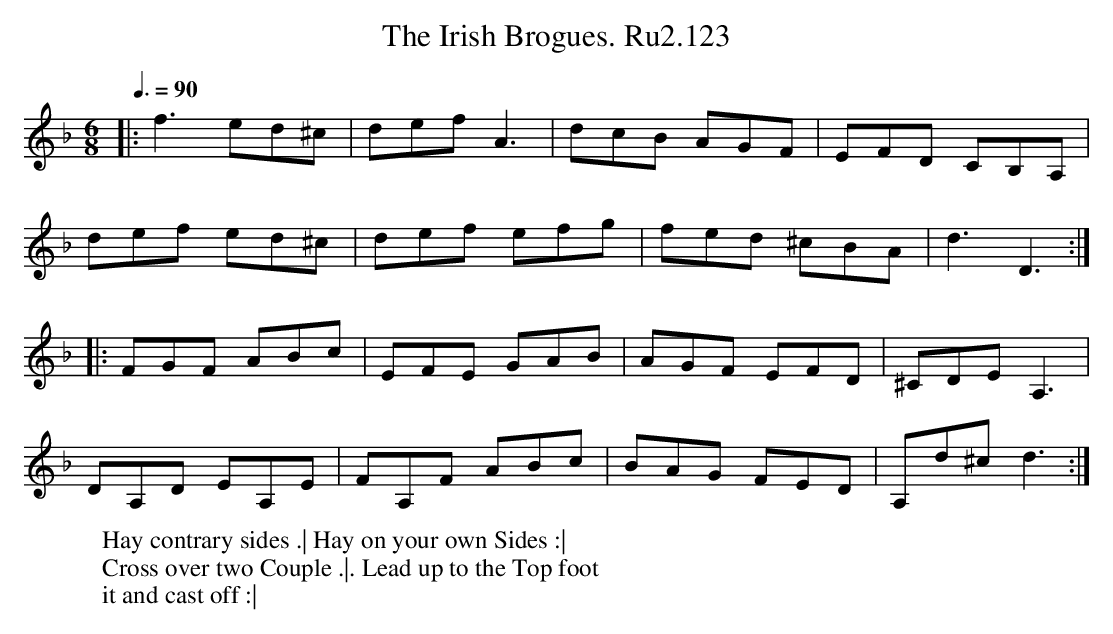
X:1
T:Irish Brogues. Ru2.123, The
M:6/8
L:1/8
W:Hay contrary sides .| Hay on your own Sides :|
W:Cross over two Couple .|. Lead up to the Top foot
W:it and cast off :|
Q:3/8=90
K:Dm
|:f3 ed^c | def A3 | dcB AGF | EFD CB,A, |
def ed^c | def efg | fed ^cBA | d3 D3 :|
|: FGF ABc | EFE GAB | AGF EFD | ^CDE A,3 |
DA,D EA,E | FA,F ABc | BAG FED | A,d^c d3 :|
